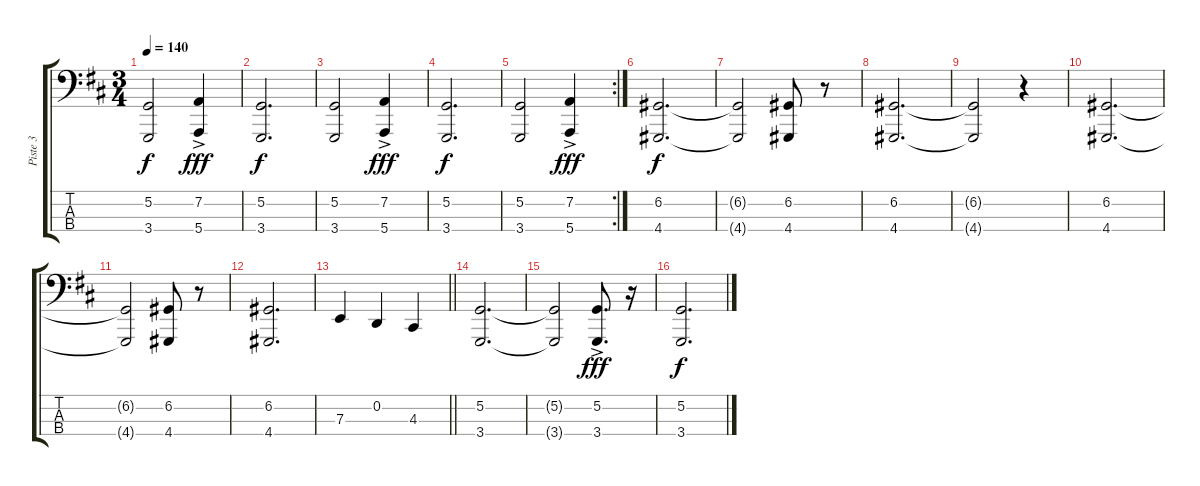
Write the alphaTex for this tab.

\track ("Piste 3" "Piste 3") {instrument electricpiano1}
\staff {score tabs}
\tuning (G2 D2 A1 E1) {hide}
\ts (3 4)
\tempo 140
\clef f4
\ks d
(5.2 3.4).2{dy f} (7.2{ac} 5.4{ac}).4{dy fff} |
(5.2 3.4).2{d dy f} |
(5.2 3.4).2 (7.2{ac} 5.4{ac}).4{dy fff} |
(5.2 3.4).2{d dy f} |
\rc 2
(5.2 3.4).2 (7.2{ac} 5.4{ac}).4{dy fff} |
(6.2 4.4).2{d dy f volume 11 balance 8 instrument electricpiano1} |
(6.2{t} 4.4{t}).2 (6.2 4.4).8 r.8 |
(6.2 4.4).2{d} |
(6.2{t} 4.4{t}).2 r.4 |
(6.2 4.4).2{d} |
(6.2{t} 4.4{t}).2 (6.2 4.4).8 r.8 |
(6.2 4.4).2{d} |
\barLineRight lightlight
7.3.4 0.2.4 4.3.4 |
(5.2 3.4).2{d volume 11 balance 8 instrument electricpiano1} |
(5.2{t} 3.4{t}).2 (5.2{ac} 3.4{ac}).8{d dy fff} r.16 |
(5.2 3.4).2{d dy f}
